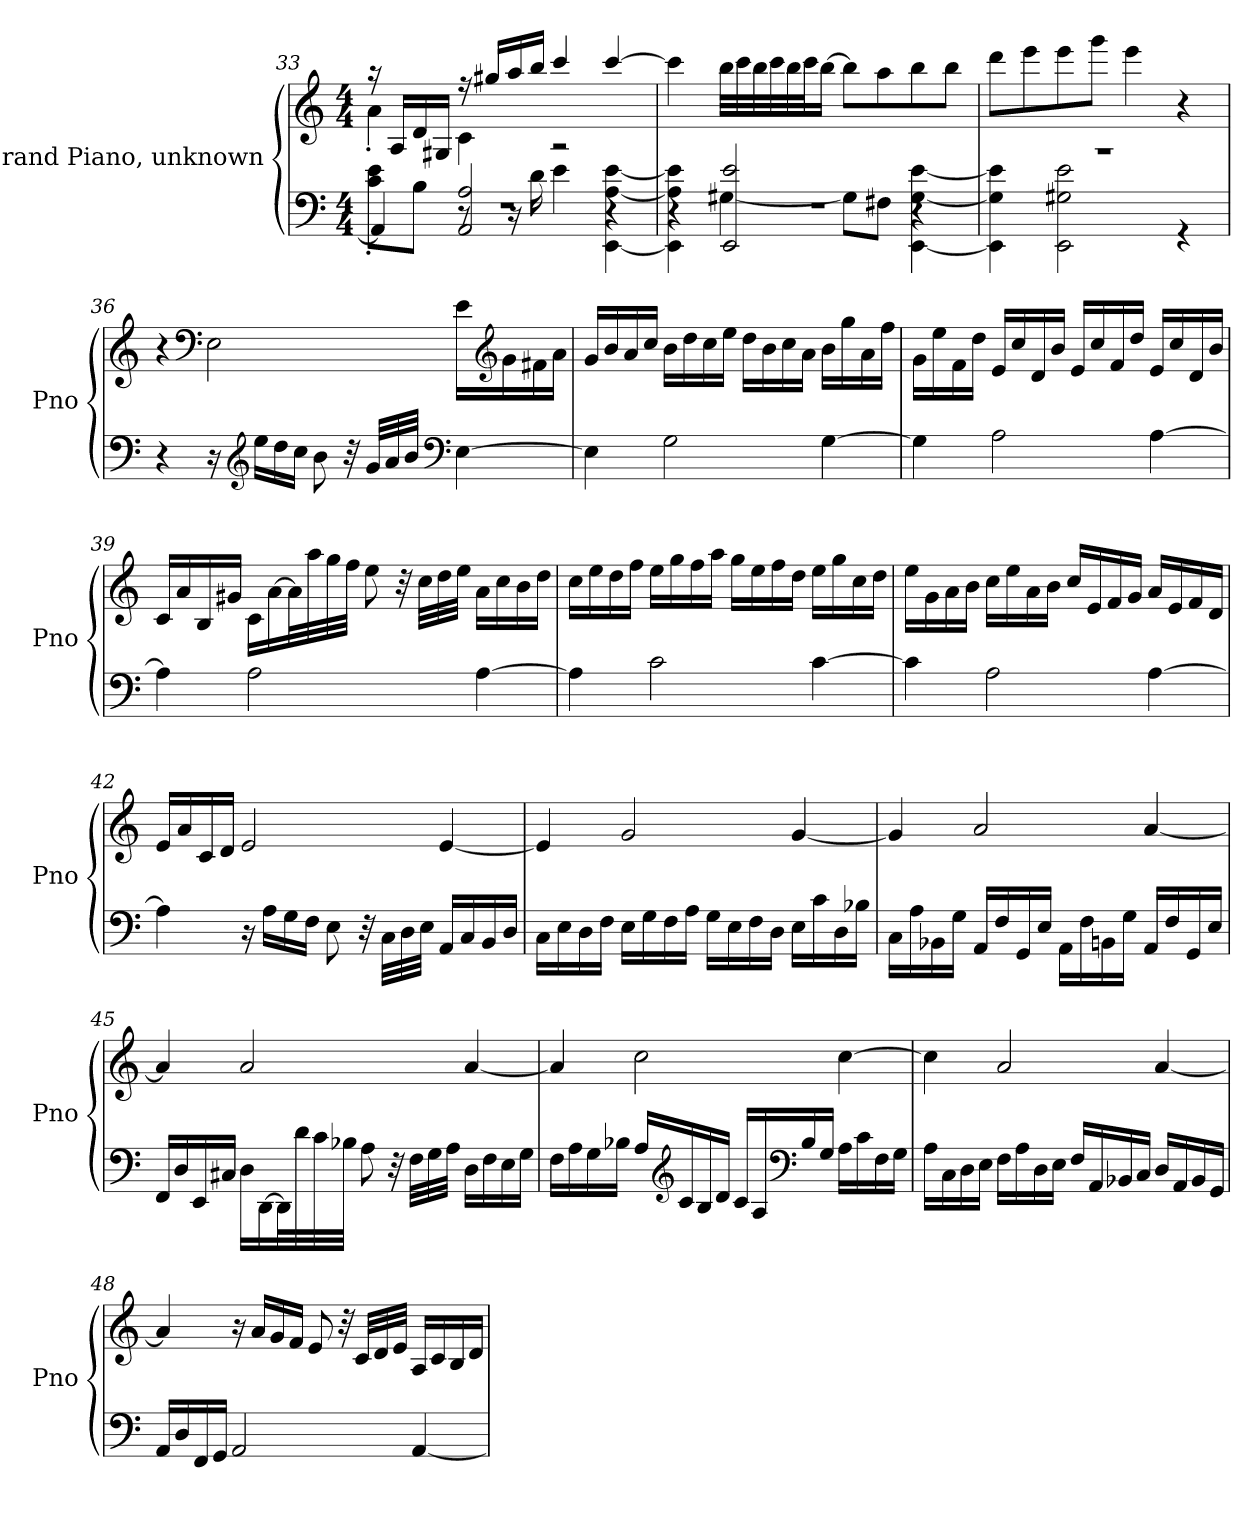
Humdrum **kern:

**kern	**kern
*part1	*part1
*staff2	*staff1
*I"Grand Piano, unknown	*
*I'Pno	*
*clefF4	*clefG2
*k[]	*k[]
*M4/4	*M4/4
=33	=33
*^	*^
*	*^	*	*
1r	8c\' 8e\'L	4AA/]	16r	4a'\
.	.	.	16A/LL	.
.	8B\J	.	16d/	.
.	.	.	16G#X/JJ	.
.	8r	2AA/ 2A/	16r	4c\
.	.	.	16gg#X/LL	.
.	16r	.	16aa/	.
.	16d\	.	16bb/JJ	.
.	4e\	.	4ccc/	2r
.	[4EE\ [4A\ [4e\	4r	[4ccc/	.
*	*	*	*v	*v
!!LO:PB:g=z
=34	=34	=34	=34
1r	4EE\] 4A\] 4e\]	4r	4ccc\]
.	[4G#X\	2EE/ 2e/	32bb\LLL
.	.	.	32ccc\
.	.	.	32bb\
.	.	.	32ccc\
.	.	.	32bb\
.	.	.	32ccc\J
.	.	.	[16bb\JJ
.	8G#\L]	.	8bb\L]
.	8F#X\J	.	8aa\
.	[4EE\ [4G#\ [4e\	4r	8bb\
.	.	.	8bb\J
*	*v	*v	*
=35	=35	=35
1r	4EE\] 4G#\] 4e\]	8ddd\L
.	.	8eee\
.	2EE\ 2G#X\ 2e\	8eee\
.	.	8ggg\J
.	.	4eee\
.	4r	4r
*v	*v	*
=36	=36
4r	4r
*	*clefF4
16r	2E\
*clefG2	*
16ee\LL	.
16dd\	.
16cc\JJ	.
8b\	.
32r	.
32g/LLL	.
32a/	.
32b/JJJ	.
*clefF4	*
[4E\	16e\LL
*	*clefG2
.	16g\
.	16f#X\
.	16a\JJ
!!LO:LB:g=z
=37	=37
4E\]	16g/LL
.	16b/
.	16a/
.	16cc/JJ
2G\	16b\LL
.	16dd\
.	16cc\
.	16ee\JJ
.	16dd\LL
.	16b\
.	16cc\
.	16a\JJ
[4G\	16b\LL
.	16gg\
.	16a\
.	16ff\JJ
=38	=38
4G\]	16g\LL
.	16ee\
.	16f\
.	16dd\JJ
2A\	16e/LL
.	16cc/
.	16d/
.	16b/JJ
.	16e/LL
.	16cc/
.	16f/
.	16dd/JJ
[4A\	16e/LL
.	16cc/
.	16d/
.	16b/JJ
!!LO:LB:g=z
=39	=39
4A\]	16c/LL
.	16a/
.	16B/
.	16g#X/JJ
2A\	16c\LL
.	[16a\
.	32a\L]
.	32aa\
.	32gg\
.	32ff\JJJ
.	8ee\
.	32r
.	32cc\LLL
.	32dd\
.	32ee\JJJ
[4A\	16a\LL
.	16cc\
.	16b\
.	16dd\JJ
=40	=40
4A\]	16cc\LL
.	16ee\
.	16dd\
.	16ff\JJ
2c\	16ee\LL
.	16gg\
.	16ff\
.	16aa\JJ
.	16gg\LL
.	16ee\
.	16ff\
.	16dd\JJ
[4c\	16ee\LL
.	16gg\
.	16cc\
.	16dd\JJ
!!LO:LB:g=z
=41	=41
4c\]	16ee\LL
.	16g\
.	16a\
.	16b\JJ
2A\	16cc\LL
.	16ee\
.	16a\
.	16b\JJ
.	16cc/LL
.	16e/
.	16f/
.	16g/JJ
[4A\	16a/LL
.	16e/
.	16f/
.	16d/JJ
=42	=42
4A\]	16e/LL
.	16a/
.	16c/
.	16d/JJ
16r	2e/
16A\LL	.
16G\	.
16F\JJ	.
8E\	.
32r	.
32C\LLL	.
32D\	.
32E\JJJ	.
16AA/LL	[4e/
16C/	.
16BB/	.
16D/JJ	.
!!LO:LB:g=z
=43	=43
16C\LL	4e/]
16E\	.
16D\	.
16F\JJ	.
16E\LL	2g/
16G\	.
16F\	.
16A\JJ	.
16G\LL	.
16E\	.
16F\	.
16D\JJ	.
16E\LL	[4g/
16c\	.
16D\	.
16B-X\JJ	.
=44	=44
16C\LL	4g/]
16A\	.
16BB-X\	.
16G\JJ	.
16AA/LL	2a/
16F/	.
16GG/	.
16E/JJ	.
16AA\LL	.
16F\	.
16BBn\	.
16G\JJ	.
16AA/LL	[4a/
16F/	.
16GG/	.
16E/JJ	.
!!LO:LB:g=z
=45	=45
16FF/LL	4a/]
16D/	.
16EE/	.
16C#X/JJ	.
16D\LL	2a/
[16DD\	.
32DD\L]	.
32d\	.
32c\	.
32B-X\JJJ	.
8A\	.
32r	.
32F\LLL	.
32G\	.
32A\JJJ	.
16D\LL	[4a/
16F\	.
16E\	.
16G\JJ	.
=46	=46
16F\LL	4a/]
16A\	.
16G\	.
16B-X\JJ	.
16A/LL	2cc\
*clefG2	*
16c/	.
16B-/	.
16d/JJ	.
16c/LL	.
16A/	.
*clefF4	*
16B-/	.
16G/JJ	.
16A\LL	[4cc\
16c\	.
16F\	.
16G\JJ	.
!!LO:PB:g=z
=47	=47
16A\LL	4cc\]
16C\	.
16D\	.
16E\JJ	.
16F\LL	2a/
16A\	.
16D\	.
16E\JJ	.
16F/LL	.
16AA/	.
16BB-X/	.
16C/JJ	.
16D/LL	[4a/
16AA/	.
16BB-/	.
16GG/JJ	.
=48	=48
16AA/LL	4a/]
16D/	.
16FF/	.
16GG/JJ	.
2AA/	16r
.	16a/LL
.	16g/
.	16f/JJ
.	8e/
.	32r
.	32c/LLL
.	32d/
.	32e/JJJ
[4AA/	16A/LL
.	16c/
.	16B/
.	16d/JJ
=	=
*-	*-
